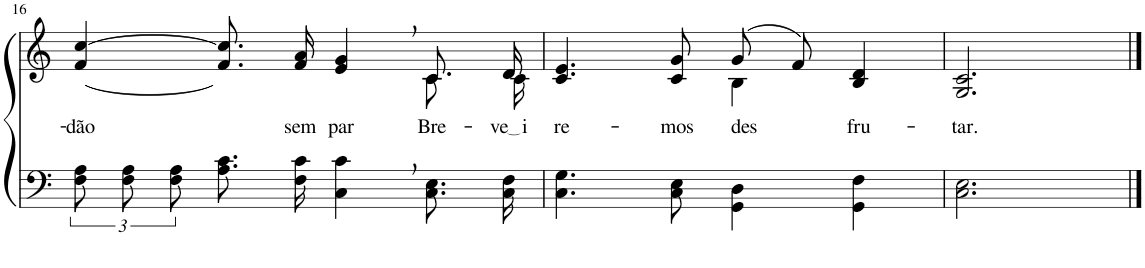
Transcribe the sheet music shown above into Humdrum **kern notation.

**kern	**kern	**text
*part2	*part1	*part1
*staff2	*staff1	*staff1
*I"Parte III e IV	*I"Parte I e II	*
!!LO:PB:g=z
*clefF4	*clefG2	*
*k[]	*k[]	*
*M4/4	*M4/4	*
=16	=16	=16
!	!	!LO:LY:b
*	*^	*
12F\ 12A\L	[4f/ [4cc/	2.ryy	dão
12F\ 12A\	.	.	.
12F\ 12A\J	.	.	.
8.A\ 8.c\L	8.f]/ 8.cc]/L	.	.
!	!	!	!LO:LY:b
16F\ 16c\Jk	16f/ 16a/Jk	.	sem
!	!	!	!LO:LY:b
4C\, 4c\,	4e/, 4g/,	.	par
!	!	!	!LO:LY:b
8.C\ 8.E\L	8.c/L	8.c\L	Bre-
!	!	!	!LO:LY:b
16C\ 16F\Jk	16d/Jk	16c\Jk	ve i
=17	=17	=17	=17
!	!	!	!LO:LY:b
4.C\ 4.G\	4.c/ 4.e/	2ryy	-re-
!	!	!	!LO:LY:b
8C\ 8E\	8c/ 8g/	.	-mos
!	!	!	!LO:LY:b
4GG\ 4D\	(8g/L	4B\	des-
.	8f/J)	.	.
!	!	!	!LO:LY:b
4GG\ 4F\	4B/ 4d/	4ryy	-fru-
=18	=18	=18	=18
!	!	!	!LO:LY:b
*	*v	*v	*
2.C\ 2.E\	2.G/ 2.c/	-tar.
==	==	==
*-	*-	*-
